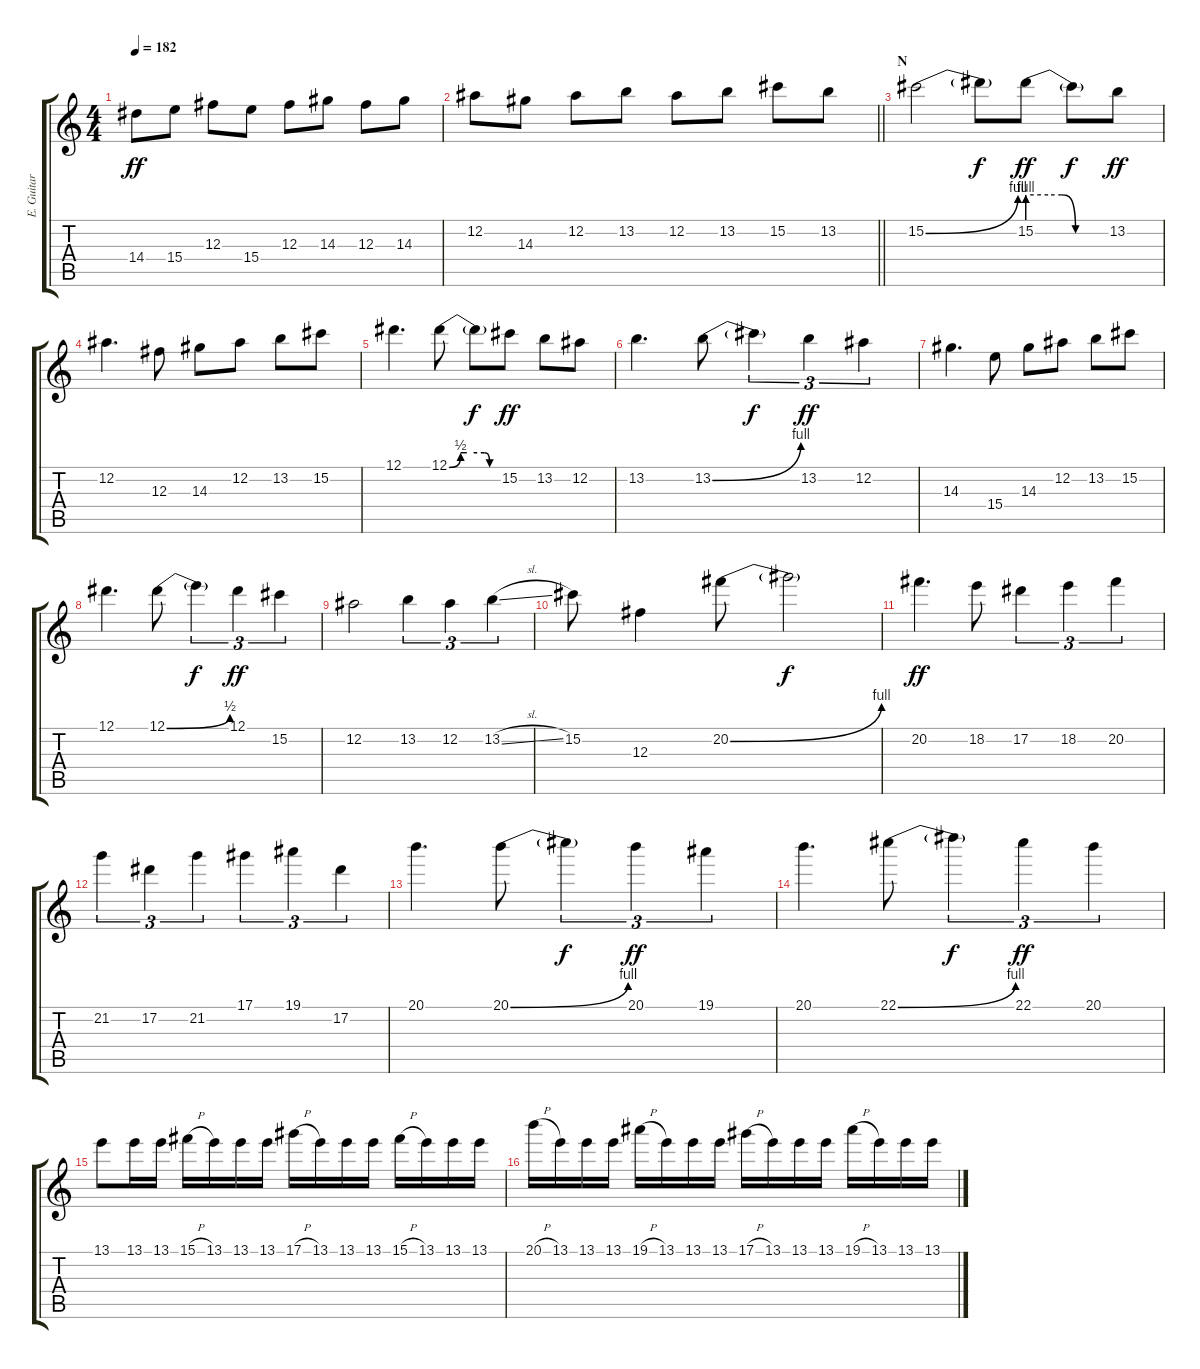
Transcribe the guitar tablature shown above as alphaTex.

\track ("E. Guitar III" "E. Guitar ") {instrument overdrivenguitar}
\staff {score tabs}
\tuning (Eb4 Bb3 Gb3 Db3 Ab2 Eb2) {hide}
\ts (4 4)
\tempo 182
\clef g2
\ks c
14.4.8{dy ff} 15.4.8 12.3.8 15.4.8 12.3.8 14.3.8 12.3.8 14.3.8 |
\barLineRight lightlight
12.2.8 14.3.8 12.2.8 13.2.8 12.2.8 13.2.8 15.2.8 13.2.8 |
\section ("" "N")
15.2{be (bend 0 0 60 4)}.2 15.2{t}.8{dy f} 15.2{be (custom 0 4 15 4 25 4 35 0 60 0)}.8{dy ff} 15.2{t}.8{dy f} 13.2.8{dy ff} |
12.2.4{d} 12.3.8 14.3.8 12.2.8 13.2.8 15.2.8 |
12.1.4{d} 12.1{be (custom 0 0 13 2 20 2 40 2 46 0 60 0)}.8 12.1{t}.8{dy f} 15.2.8{dy ff} 13.2.8 12.2.8 |
13.2.4{d} 13.2{be (bend 0 0 60 4)}.8 13.2{t}.4{tu (3 2) dy f} 13.2.4{tu (3 2) dy ff} 12.2.4{tu (3 2)} |
14.3.4{d} 15.4.8 14.3.8 12.2.8 13.2.8 15.2.8 |
12.1.4{d} 12.1{be (bend 0 0 60 2)}.8 12.1{t}.4{tu (3 2) dy f} 12.1.4{tu (3 2) dy ff} 15.2.4{tu (3 2)} |
12.2.2 13.2.4{tu (3 2)} 12.2.4{tu (3 2)} 13.2{sl}.4{tu (3 2)} |
15.2.8 12.3.4 20.2{be (bend 0 0 60 4)}.8 20.2{t}.2{dy f} |
20.2.4{d dy ff} 18.2.8 17.2.4{tu (3 2)} 18.2.4{tu (3 2)} 20.2.4{tu (3 2)} |
21.2.4{tu (3 2)} 17.2.4{tu (3 2)} 21.2.4{tu (3 2)} 17.1.4{tu (3 2)} 19.1.4{tu (3 2)} 17.2.4{tu (3 2)} |
20.1.4{d} 20.1{be (bend 0 0 60 4)}.8 20.1{t}.4{tu (3 2) dy f} 20.1.4{tu (3 2) dy ff} 19.1.4{tu (3 2)} |
20.1.4{d} 22.1{be (bend 0 0 60 4)}.8 22.1{t}.4{tu (3 2) dy f} 22.1.4{tu (3 2) dy ff} 20.1.4{tu (3 2)} |
13.1.8 13.1.16 13.1.16 15.1{h}.16 13.1.16 13.1.16 13.1.16 17.1{h}.16 13.1.16 13.1.16 13.1.16 15.1{h}.16 13.1.16 13.1.16 13.1.16 |
20.1{h}.16 13.1.16 13.1.16 13.1.16 19.1{h}.16 13.1.16 13.1.16 13.1.16 17.1{h}.16 13.1.16 13.1.16 13.1.16 19.1{h}.16 13.1.16 13.1.16 13.1.16
